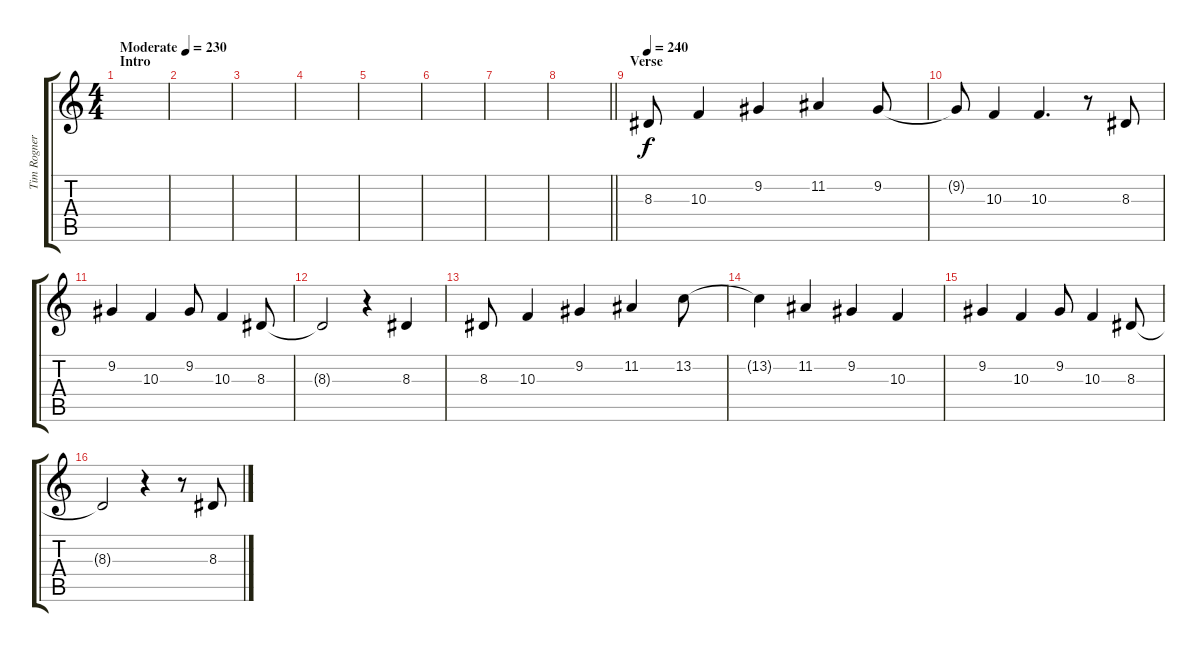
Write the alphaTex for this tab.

\track ("Tim Rogner - Vocals" "Tim Rogner") {instrument altosax}
\staff {score tabs}
\tuning (E4 B3 G3 D3 A2 E2) {hide}
\ts (4 4)
\section ("" "Intro")
\tempo (230 "Moderate")
\clef g2
\ks c
|
|
|
|
|
|
|
\barLineRight lightlight
|
\section ("" "Verse")
\tempo 240
8.3.8 10.3.4 9.2.4 11.2.4 9.2.8 |
9.2{t}.8 10.3.4 10.3.4{d} r.8 8.3.8 |
9.2.4 10.3.4 9.2.8 10.3.4 8.3.8 |
8.3{t}.2 r.4 8.3.4 |
8.3.8 10.3.4 9.2.4 11.2.4 13.2.8 |
13.2{t}.4 11.2.4 9.2.4 10.3.4 |
9.2.4 10.3.4 9.2.8 10.3.4 8.3.8 |
8.3{t}.2 r.4 r.8 8.3.8
